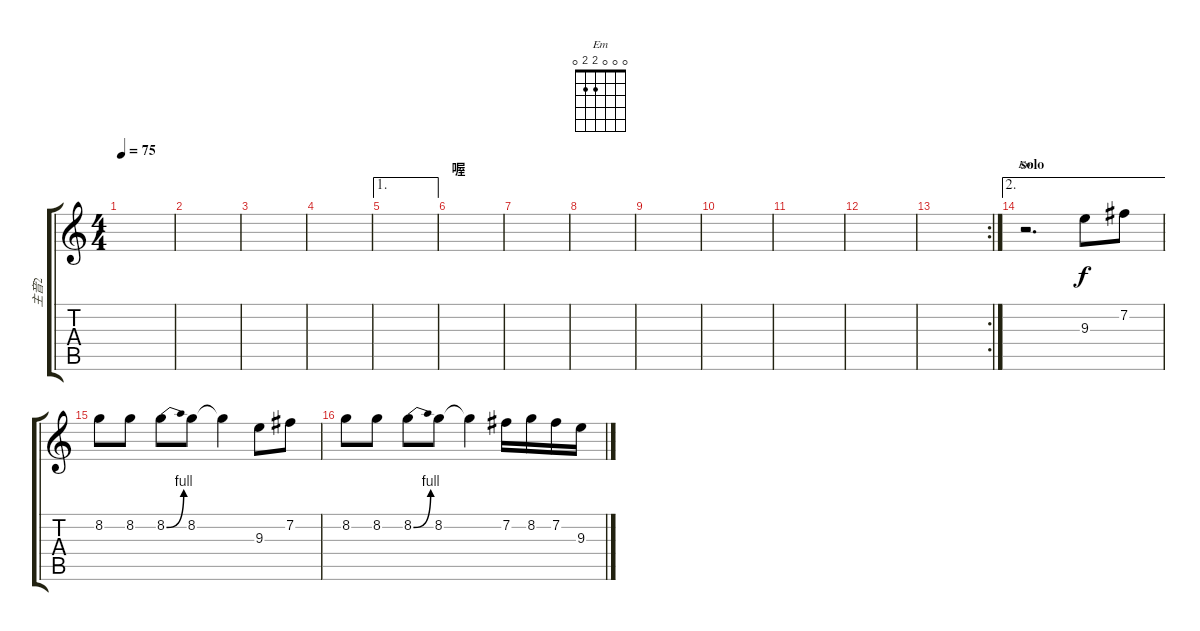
\track ("主音2" "主音2") {instrument overdrivenguitar}
\staff {score tabs}
\tuning (E4 B3 G3 D3 A2 E2) {hide}
\chord ("Em" 0 0 0 2 2 0)
\ts (4 4)
\tempo 75
\clef g2
\ks c
|
|
|
|
\ae 1
|
\section ("" "喔")
|
|
|
|
|
|
|
\rc 2
|
\ae 2
\section ("" "solo")
r.2{d ch "Em"} 9.3.8 7.2.8 |
8.2.8 8.2.8 8.2{be (bend 0 0 60 4)}.8 8.2.8 8.2{t}.4 9.3.8 7.2.8 |
8.2.8 8.2.8 8.2{be (bend 0 0 60 4)}.8 8.2.8 8.2{t}.4 7.2.16 8.2.16 7.2.16 9.3.16
